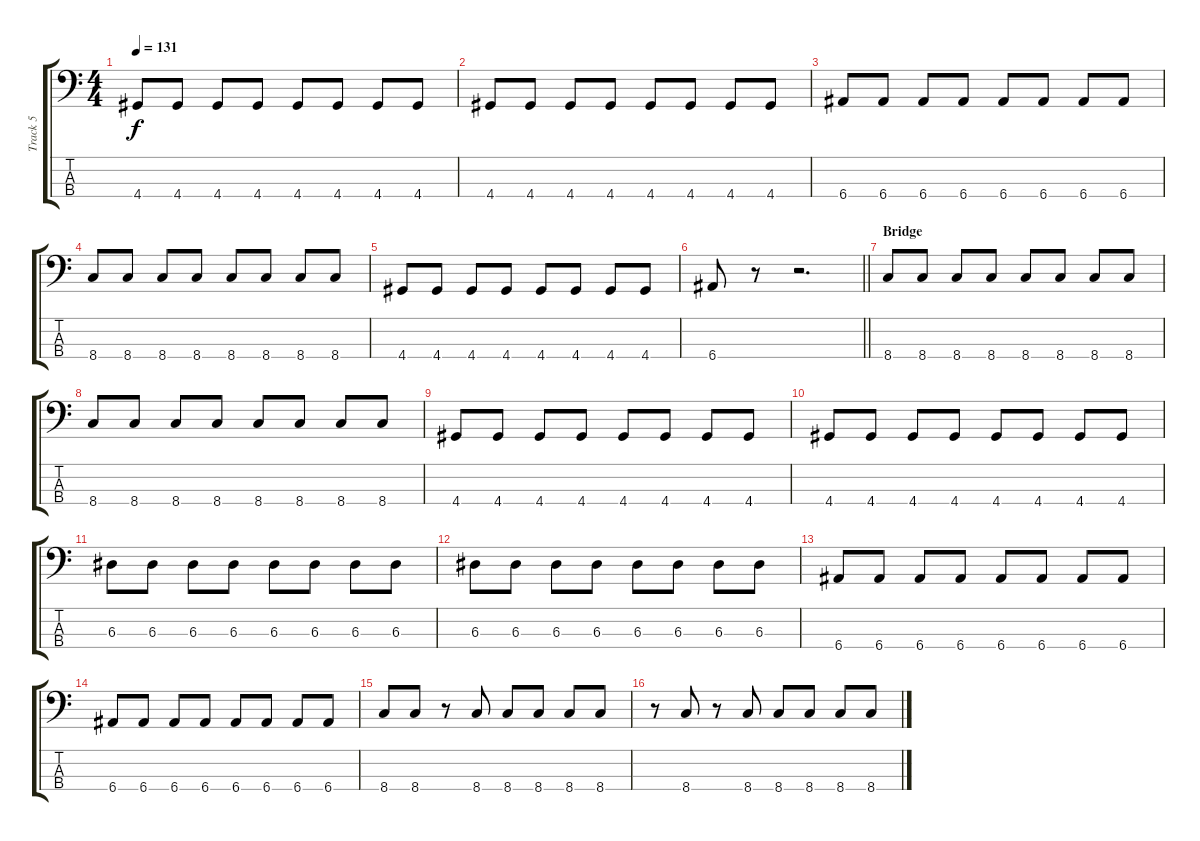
\track ("Track 5" "Track 5") {instrument electricbassfinger}
\staff {score tabs}
\tuning (G2 D2 A1 E1) {hide}
\ts (4 4)
\tempo 131
\clef f4
\ks c
4.4.8{dy f} 4.4.8 4.4.8 4.4.8 4.4.8 4.4.8 4.4.8 4.4.8 |
4.4.8 4.4.8 4.4.8 4.4.8 4.4.8 4.4.8 4.4.8 4.4.8 |
6.4.8 6.4.8 6.4.8 6.4.8 6.4.8 6.4.8 6.4.8 6.4.8 |
8.4.8 8.4.8 8.4.8 8.4.8 8.4.8 8.4.8 8.4.8 8.4.8 |
4.4.8 4.4.8 4.4.8 4.4.8 4.4.8 4.4.8 4.4.8 4.4.8 |
\barLineRight lightlight
6.4.8 r.8 r.2{d} |
\section ("" "Bridge")
8.4.8 8.4.8 8.4.8 8.4.8 8.4.8 8.4.8 8.4.8 8.4.8 |
8.4.8 8.4.8 8.4.8 8.4.8 8.4.8 8.4.8 8.4.8 8.4.8 |
4.4.8 4.4.8 4.4.8 4.4.8 4.4.8 4.4.8 4.4.8 4.4.8 |
4.4.8 4.4.8 4.4.8 4.4.8 4.4.8 4.4.8 4.4.8 4.4.8 |
6.3.8 6.3.8 6.3.8 6.3.8 6.3.8 6.3.8 6.3.8 6.3.8 |
6.3.8 6.3.8 6.3.8 6.3.8 6.3.8 6.3.8 6.3.8 6.3.8 |
6.4.8 6.4.8 6.4.8 6.4.8 6.4.8 6.4.8 6.4.8 6.4.8 |
6.4.8 6.4.8 6.4.8 6.4.8 6.4.8 6.4.8 6.4.8 6.4.8 |
8.4.8 8.4.8 r.8 8.4.8 8.4.8 8.4.8 8.4.8 8.4.8 |
r.8 8.4.8 r.8 8.4.8 8.4.8 8.4.8 8.4.8 8.4.8
